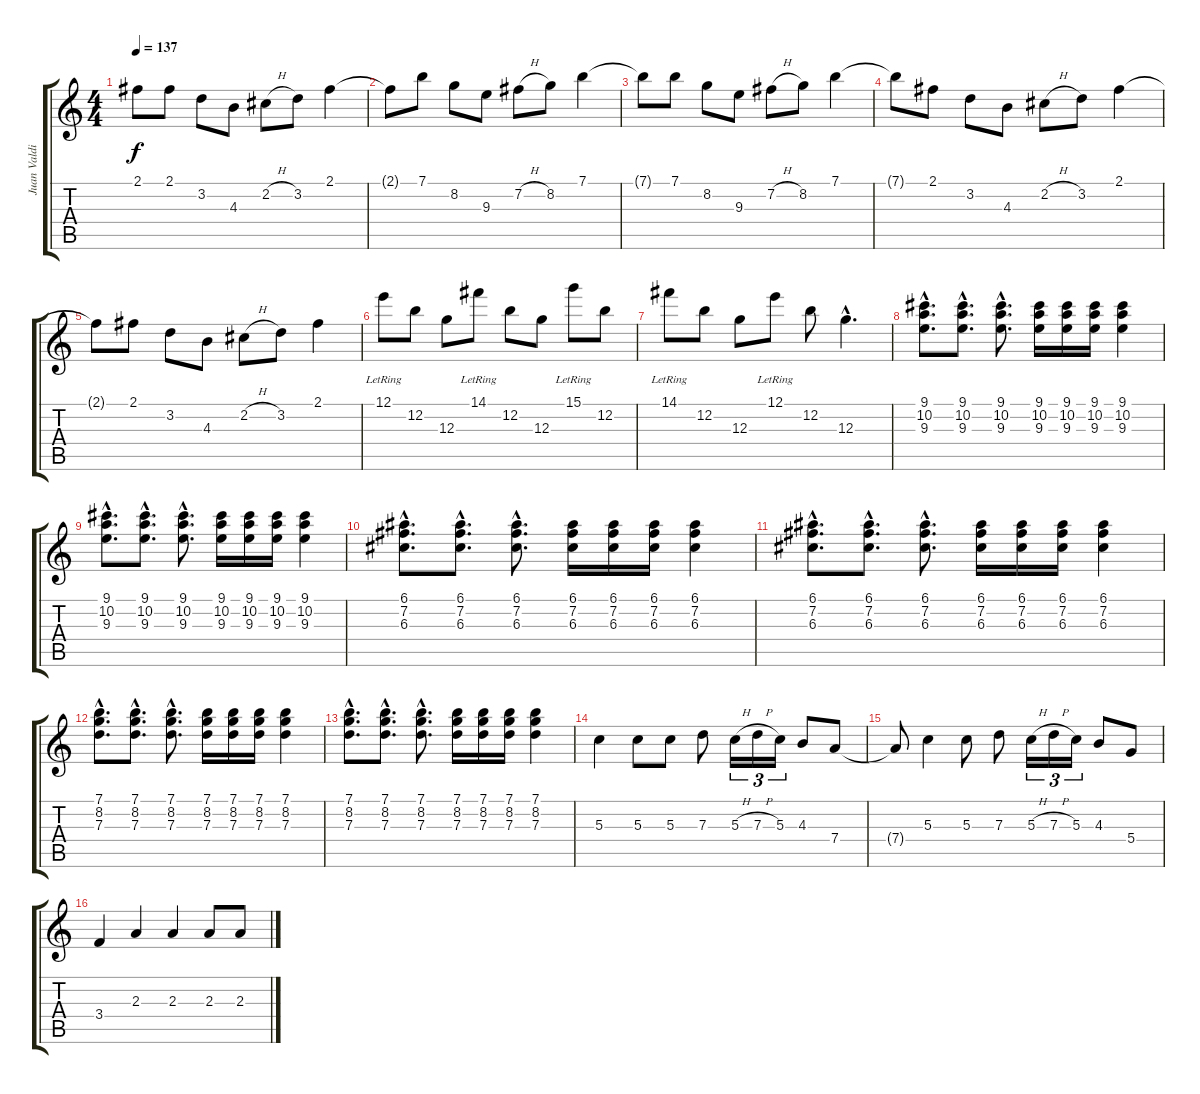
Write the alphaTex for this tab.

\track ("Juan Valdivia" "Juan Valdi") {instrument electricguitarjazz}
\staff {score tabs}
\tuning (E4 B3 G3 D3 A2 E2) {hide}
\ts (4 4)
\tempo 137
\clef g2
\ks c
2.1{t}.8{dy f} 2.1.8 3.2.8 4.3.8 2.2{h}.8 3.2.8 2.1.4 |
2.1{t}.8 7.1.8 8.2.8 9.3.8 7.2{h}.8 8.2.8 7.1.4 |
7.1{t}.8 7.1.8 8.2.8 9.3.8 7.2{h}.8 8.2.8 7.1.4 |
7.1{t}.8 2.1.8 3.2.8 4.3.8 2.2{h}.8 3.2.8 2.1.4 |
2.1{t}.8 2.1.8 3.2.8 4.3.8 2.2{h}.8 3.2.8 2.1.4 |
12.1{lr}.8 12.2.8 12.3.8 14.1{lr}.8 12.2.8 12.3.8 15.1{lr}.8 12.2.8 |
14.1{lr}.8 12.2.8 12.3.8 12.1{lr}.8 12.2.8 12.3{hac}.4{d} |
(9.1{hac} 10.2{hac} 9.3{hac}).8{d} (9.1{hac} 10.2{hac} 9.3{hac}).8{d} (9.1{hac} 10.2{hac} 9.3{hac}).8{d} (9.1 10.2 9.3).16 (9.1 10.2 9.3).16 (9.1 10.2 9.3).16 (9.1 10.2 9.3).4 |
(9.1{hac} 10.2{hac} 9.3{hac}).8{d} (9.1{hac} 10.2{hac} 9.3{hac}).8{d} (9.1{hac} 10.2{hac} 9.3{hac}).8{d} (9.1 10.2 9.3).16 (9.1 10.2 9.3).16 (9.1 10.2 9.3).16 (9.1 10.2 9.3).4 |
(6.1{hac} 7.2{hac} 6.3{hac}).8{d} (6.1{hac} 7.2{hac} 6.3{hac}).8{d} (6.1{hac} 7.2{hac} 6.3{hac}).8{d} (6.1 7.2 6.3).16 (6.1 7.2 6.3).16 (6.1 7.2 6.3).16 (6.1 7.2 6.3).4 |
(6.1{hac} 7.2{hac} 6.3{hac}).8{d} (6.1{hac} 7.2{hac} 6.3{hac}).8{d} (6.1{hac} 7.2{hac} 6.3{hac}).8{d} (6.1 7.2 6.3).16 (6.1 7.2 6.3).16 (6.1 7.2 6.3).16 (6.1 7.2 6.3).4 |
(7.1{hac} 8.2{hac} 7.3{hac}).8{d} (7.1{hac} 8.2{hac} 7.3{hac}).8{d} (7.1{hac} 8.2{hac} 7.3{hac}).8{d} (7.1 8.2 7.3).16 (7.1 8.2 7.3).16 (7.1 8.2 7.3).16 (7.1 8.2 7.3).4 |
(7.1{hac} 8.2{hac} 7.3{hac}).8{d} (7.1{hac} 8.2{hac} 7.3{hac}).8{d} (7.1{hac} 8.2{hac} 7.3{hac}).8{d} (7.1 8.2 7.3).16 (7.1 8.2 7.3).16 (7.1 8.2 7.3).16 (7.1 8.2 7.3).4 |
5.3.4 5.3.8 5.3.8 7.3.8 5.3{h}.16{tu (3 2)} 7.3{h}.16{tu (3 2)} 5.3.16{tu (3 2)} 4.3.8 7.4.8 |
7.4{t}.8 5.3.4 5.3.8 7.3.8 5.3{h}.16{tu (3 2)} 7.3{h}.16{tu (3 2)} 5.3.16{tu (3 2)} 4.3.8 5.4.8 |
3.4.4 2.3.4 2.3.4 2.3.8 2.3{ss}.8
